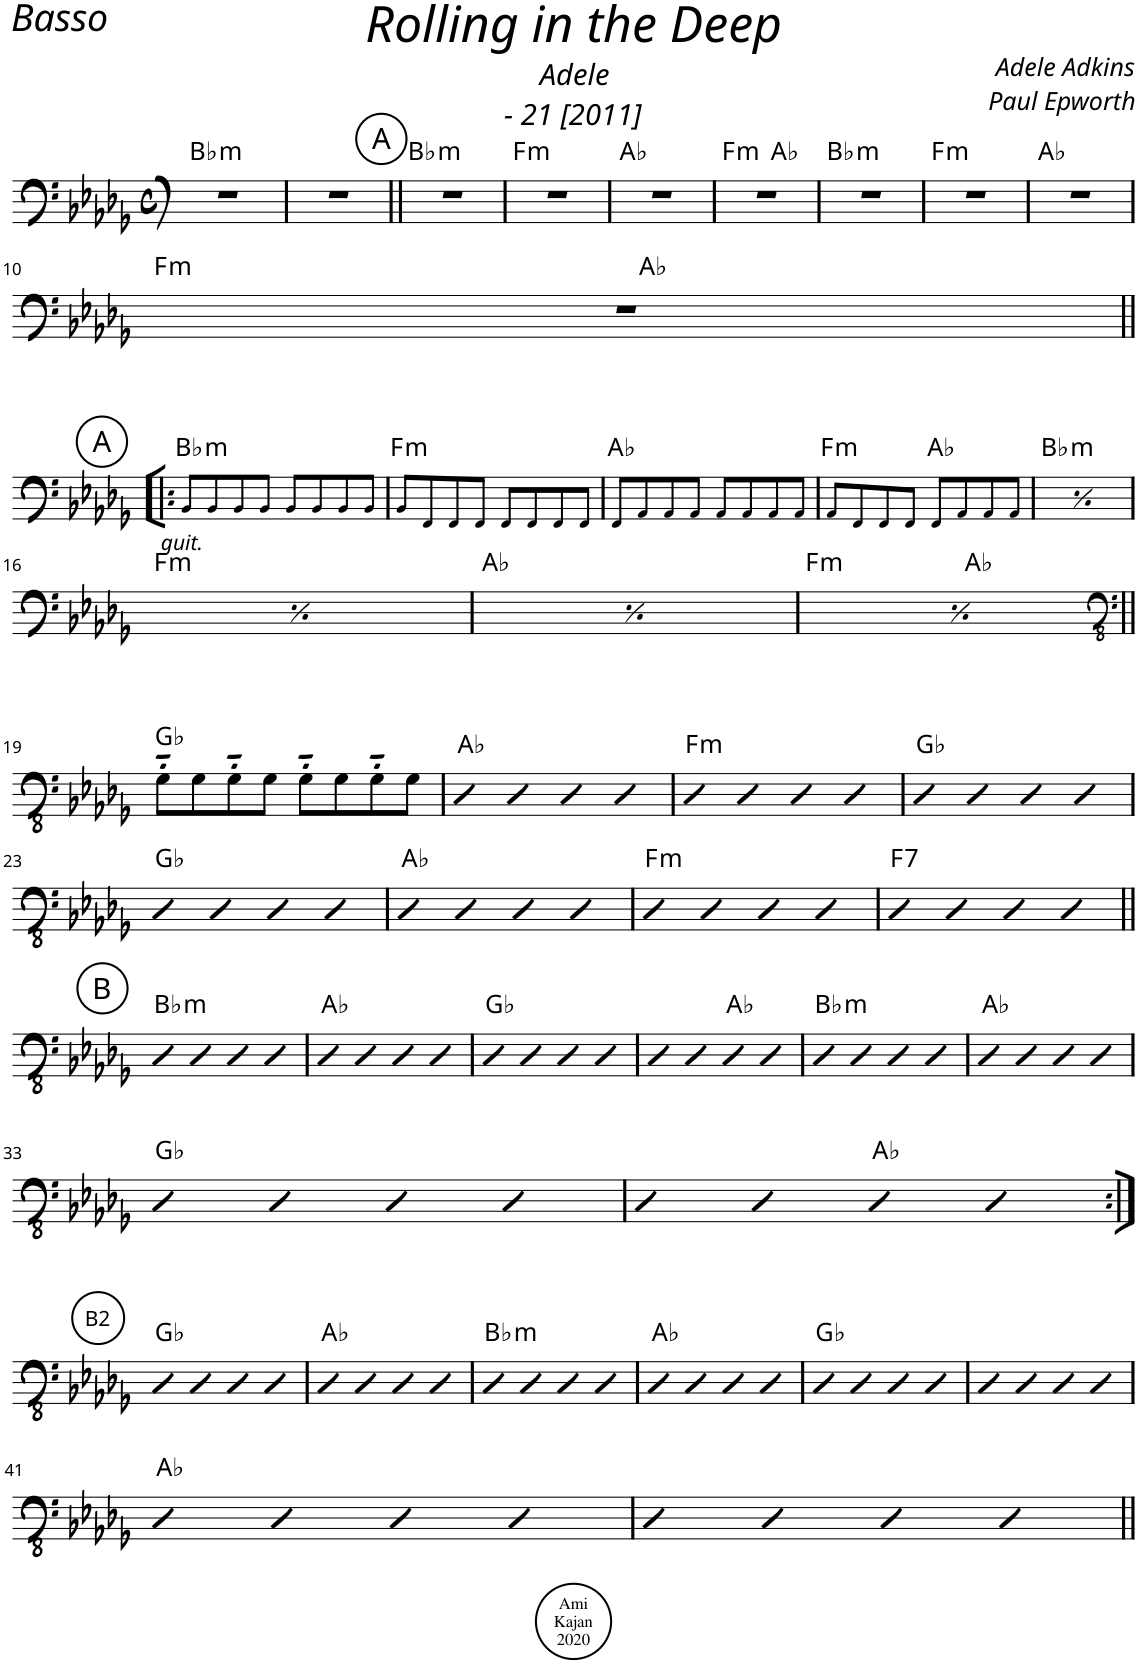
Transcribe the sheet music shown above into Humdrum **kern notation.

**kern	**harte
*part1	*part1
*staff1	*
*I"Piano	*
*I'Pno.	*
*clefF4	*
*k[b-e-a-d-g-]	*
*M4/4	*
*met(c)	*
=1	=1
!	!LO:H:kt=m
1r	Bb:min
=2	=2
1r	.
!!LO:REH:place=s1:a:cj:enc=circle:fs=14:t=A
=3||	=3||
!	!LO:H:kt=m
1r	Bb:min
=4	=4
!	!LO:H:kt=m
1r	F:min
=5	=5
1r	Ab:maj
=6	=6
!	!LO:H:kt=m
*^	*
1r	2ryy	F:min
.	2ryy	Ab:maj
=7	=7	=7
!	!	!LO:H:kt=m
*v	*v	*
1r	Bb:min
=8	=8
!	!LO:H:kt=m
1r	F:min
=9	=9
1r	Ab:maj
!!LO:LB:g=z
=10	=10
!	!LO:H:kt=m
*^	*
1r	2ryy	F:min
.	2ryy	Ab:maj
!!LO:LB:g=z	!!
!!LO:REH:place=s1:a:cj:enc=circle:fs=14:t=A	!!
=11!|:	=11!|:	=11!|:
!LO:TX:b:i:t=guit.	!	!LO:H:kt=m
*v	*v	*
8BB-!/L	Bb:min
8BB-!/	.
8BB-!/	.
8BB-!/J	.
8BB-!/L	.
8BB-!/	.
8BB-!/	.
8BB-!/J	.
=12	=12
!	!LO:H:kt=m
8BB-!/L	F:min
8FF!/	.
8FF!/	.
8FF!/J	.
8FF!/L	.
8FF!/	.
8FF!/	.
8FF!/J	.
=13	=13
8FF!/L	Ab:maj
8AA-!/	.
8AA-!/	.
8AA-!/J	.
8AA-!/L	.
8AA-!/	.
8AA-!/	.
8AA-!/J	.
=14	=14
!	!LO:H:kt=m
8AA-!/L	F:min
8FF!/	.
8FF!/	.
8FF!/J	.
8FF!/L	Ab:maj
8AA-!/	.
8AA-!/	.
8AA-!/J	.
=15	=15
!	!LO:H:kt=m
8AA-!/L	F:min
8FF!/	.
8FF!/	.
8FF!/J	.
8FF!/L	Ab:maj
8AA-!/	.
8AA-!/	.
8AA-!/J	.
!!LO:LB:g=z
=16	=16
!	!LO:H:kt=m
8AA-!/L	F:min
8FF!/	.
8FF!/	.
8FF!/J	.
8FF!/L	Ab:maj
8AA-!/	.
8AA-!/	.
8AA-!/J	.
=17	=17
!	!LO:H:kt=m
8AA-!/L	F:min
8FF!/	.
8FF!/	.
8FF!/J	.
8FF!/L	Ab:maj
8AA-!/	.
8AA-!/	.
8AA-!/J	.
=18	=18
!	!LO:H:kt=m
8AA-!/L	F:min
8FF!/	.
8FF!/	.
8FF!/J	.
8FF!/L	Ab:maj
8AA-!/	.
8AA-!/	.
8AA-!/J	.
!!LO:LB:g=z
=19||	=19||
*clefFv4	*
8GG-'~\L	Gb:maj
8GG-\	.
8GG-'~\	.
8GG-\J	.
8GG-'~\L	.
8GG-\	.
8GG-'~\	.
8GG-\J	.
=20	=20
4CC	Ab:maj
4CC	.
4CC	.
4CC	.
=21	=21
!	!LO:H:kt=m
4CC	F:min
4CC	.
4CC	.
4CC	.
=22	=22
4CC	Gb:maj
4CC	.
4CC	.
4CC	.
!!LO:LB:g=z
=23	=23
4CC	Gb:maj
4CC	.
4CC	.
4CC	.
=24	=24
4CC	Ab:maj
4CC	.
4CC	.
4CC	.
=25	=25
!	!LO:H:kt=m
4CC	F:min
4CC	.
4CC	.
4CC	.
=26	=26
!	!LO:H:kt=7
4CC	F:7
4CC	.
4CC	.
4CC	.
!!LO:LB:g=z
!!LO:REH:place=s1:a:cj:enc=circle:fs=14:t=B
=27||	=27||
!	!LO:H:kt=m
4CC	Bb:min
4CC	.
4CC	.
4CC	.
=28	=28
4CC	Ab:maj
4CC	.
4CC	.
4CC	.
=29	=29
4CC	Gb:maj
4CC	.
4CC	.
4CC	.
=30	=30
4CC	.
4CC	.
4CC	Ab:maj
4CC	.
=31	=31
!	!LO:H:kt=m
4CC	Bb:min
4CC	.
4CC	.
4CC	.
=32	=32
4CC	Ab:maj
4CC	.
4CC	.
4CC	.
!!LO:LB:g=z
=33	=33
4CC	Gb:maj
4CC	.
4CC	.
4CC	.
=34	=34
4CC	.
4CC	.
4CC	Ab:maj
4CC	.
!!LO:LB:g=z
!!LO:REH:place=s1:a:cj:enc=circle:t=B2
=35:|!	=35:|!
4CC	Gb:maj
4CC	.
4CC	.
4CC	.
=36	=36
4CC	Ab:maj
4CC	.
4CC	.
4CC	.
=37	=37
!	!LO:H:kt=m
4CC	Bb:min
4CC	.
4CC	.
4CC	.
=38	=38
4CC	Ab:maj
4CC	.
4CC	.
4CC	.
=39	=39
4CC	Gb:maj
4CC	.
4CC	.
4CC	.
=40	=40
4CC	.
4CC	.
4CC	.
4CC	.
!!LO:LB:g=z
=41	=41
4CC	Ab:maj
4CC	.
4CC	.
4CC	.
=42	=42
4CC	.
4CC	.
4CC	.
4CC	.
=||	=||
*-	*-
